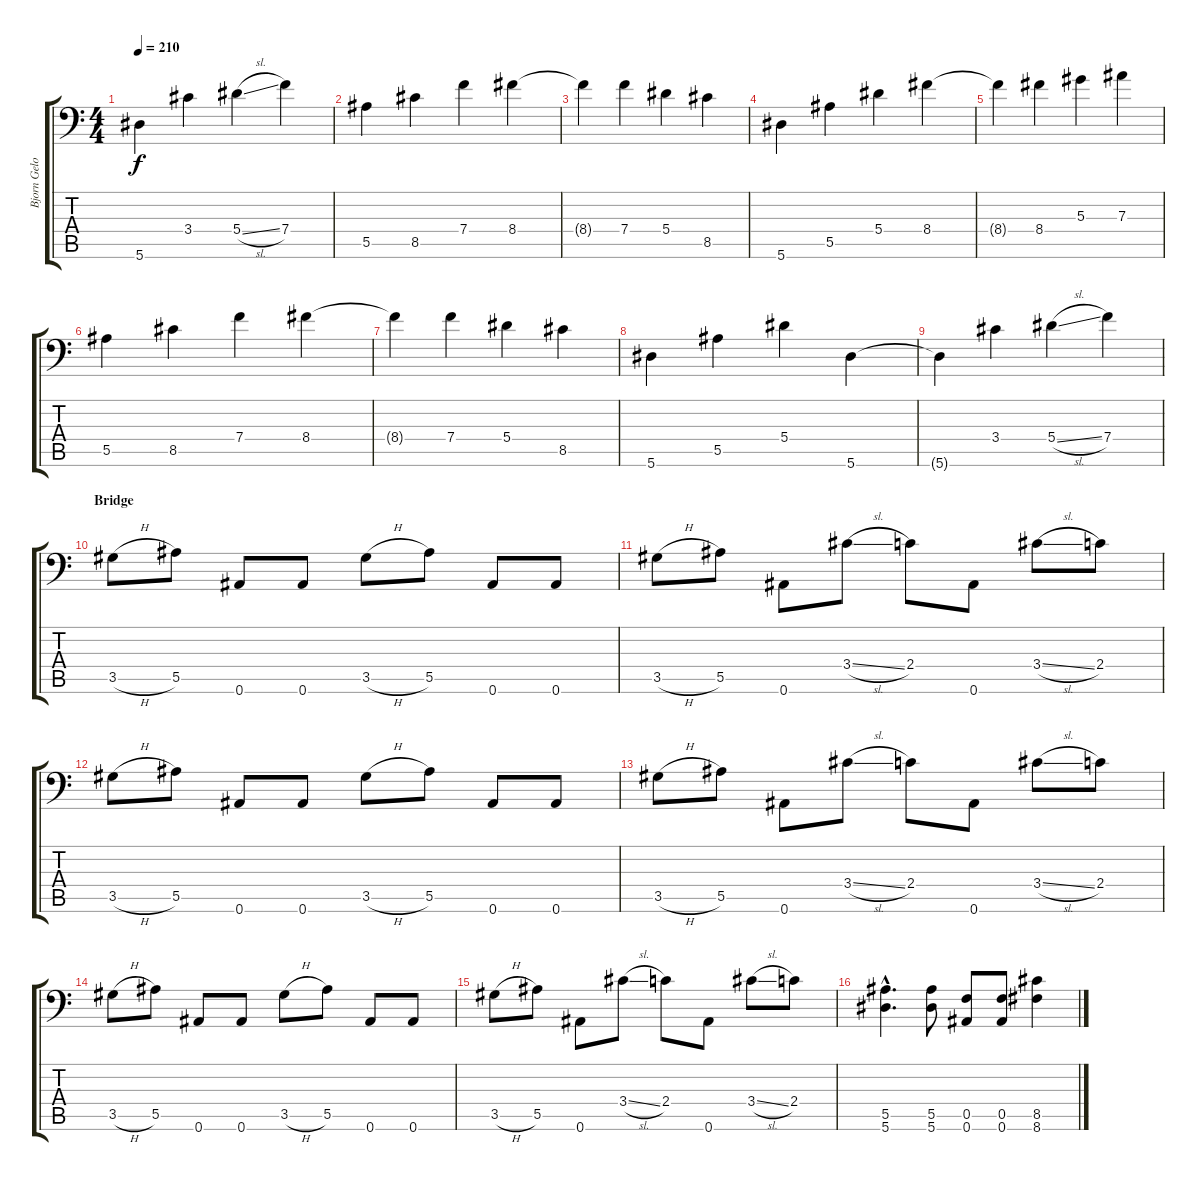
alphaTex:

\track ("Bjorn Gelotte" "Bjorn Gelo") {instrument distortionguitar}
\staff {score tabs}
\tuning (C4 G3 Eb3 Bb2 F2 Bb1) {hide}
\ts (4 4)
\tempo 210
\clef f4
\ks c
5.6{t}.4{dy f} 3.4.4 5.4{sl}.4 7.4.4 |
5.5.4{instrument electricguitarclean} 8.5.4 7.4.4 8.4.4 |
8.4{t}.4 7.4.4 5.4.4 8.5.4 |
5.6.4 5.5.4 5.4.4 8.4.4 |
8.4{t}.4 8.4.4 5.3.4 7.3.4 |
5.5.4{instrument electricguitarclean} 8.5.4 7.4.4 8.4.4 |
8.4{t}.4 7.4.4 5.4.4 8.5.4 |
5.6.4 5.5.4 5.4.4 5.6.4 |
5.6{t}.4 3.4.4 5.4{sl}.4 7.4.4 |
\section ("" "Bridge")
3.5{h}.8{instrument distortionguitar} 5.5.8 0.6.8 0.6.8 3.5{h}.8 5.5.8 0.6.8 0.6.8 |
3.5{h}.8 5.5.8 0.6.8 3.4{sl}.8 2.4.8 0.6.8 3.4{sl}.8 2.4.8 |
3.5{h}.8 5.5.8 0.6.8 0.6.8 3.5{h}.8 5.5.8 0.6.8 0.6.8 |
3.5{h}.8 5.5.8 0.6.8 3.4{sl}.8 2.4.8 0.6.8 3.4{sl}.8 2.4.8 |
3.5{h}.8 5.5.8 0.6.8 0.6.8 3.5{h}.8 5.5.8 0.6.8 0.6.8 |
3.5{h}.8 5.5.8 0.6.8 3.4{sl}.8 2.4.8 0.6.8 3.4{sl}.8 2.4.8 |
(5.5{hac} 5.6{hac}).4{d} (5.5 5.6).8 (0.5 0.6).8 (0.5 0.6).8 (8.5 8.6).4
